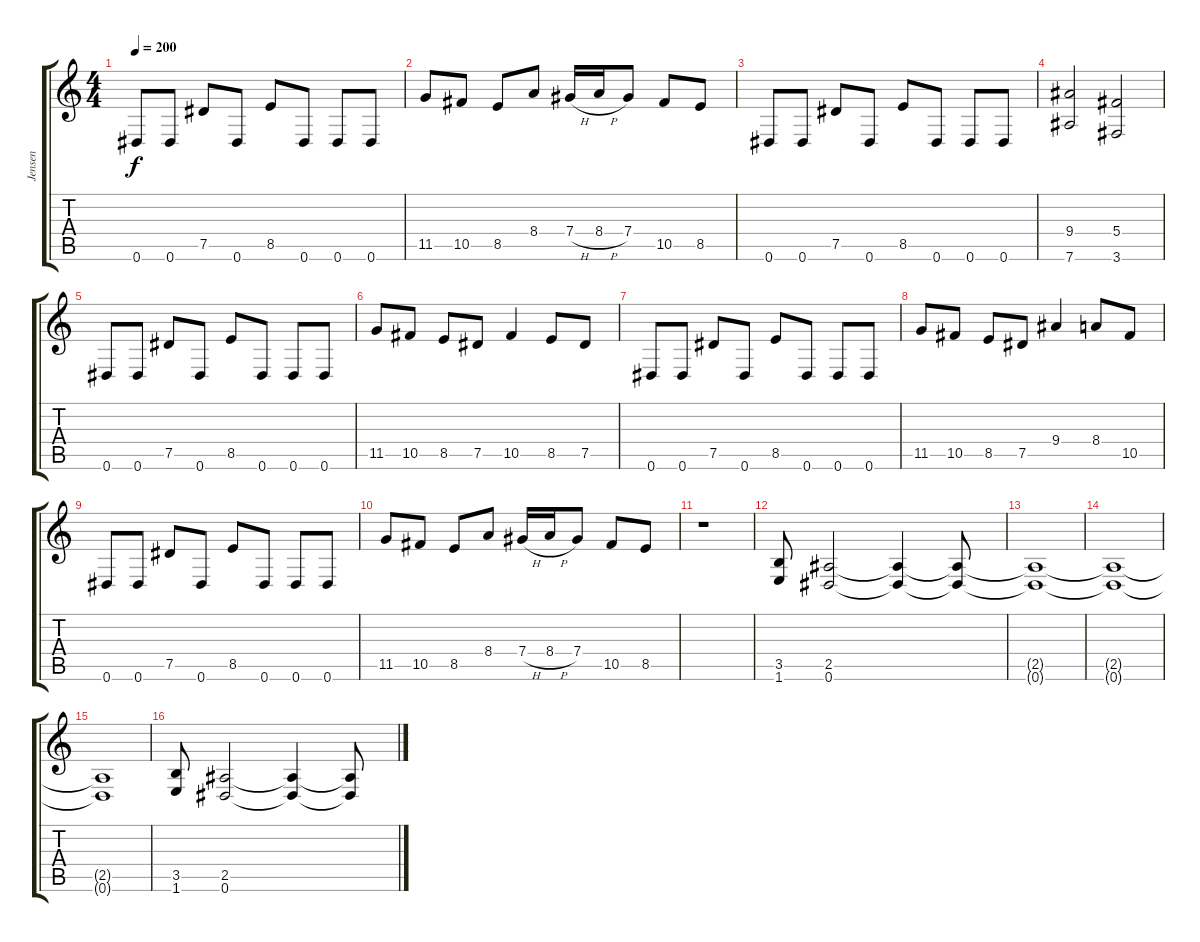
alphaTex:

\track ("Jensen" "Jensen") {instrument overdrivenguitar}
\staff {score tabs}
\tuning (Eb4 Bb3 Gb3 Db3 Ab2 Eb2) {hide}
\ts (4 4)
\tempo 200
\clef g2
\ks c
0.6.8{dy f} 0.6.8 7.5.8 0.6.8 8.5.8 0.6.8 0.6.8 0.6.8 |
11.5.8 10.5.8 8.5.8 8.4.8 7.4{h}.16 8.4{h}.16 7.4.8 10.5.8 8.5.8 |
0.6.8 0.6.8 7.5.8 0.6.8 8.5.8 0.6.8 0.6.8 0.6.8 |
(9.4 7.6).2 (5.4 3.6).2 |
0.6.8 0.6.8 7.5.8 0.6.8 8.5.8 0.6.8 0.6.8 0.6.8 |
11.5.8 10.5.8 8.5.8 7.5.8 10.5.4 8.5.8 7.5.8 |
0.6.8 0.6.8 7.5.8 0.6.8 8.5.8 0.6.8 0.6.8 0.6.8 |
11.5.8 10.5.8 8.5.8 7.5.8 9.4.4 8.4.8 10.5.8 |
0.6.8 0.6.8 7.5.8 0.6.8 8.5.8 0.6.8 0.6.8 0.6.8 |
11.5.8 10.5.8 8.5.8 8.4.8 7.4{h}.16 8.4{h}.16 7.4.8 10.5.8 8.5.8 |
r.1 |
(3.5 1.6).8 (2.5 0.6).2 (2.5{t} 0.6{t}).4 (2.5{t} 0.6{t}).8 |
(2.5{t} 0.6{t}).1 |
(2.5{t} 0.6{t}).1 |
(2.5{t} 0.6{t}).1 |
(3.5 1.6).8 (2.5 0.6).2 (2.5{t} 0.6{t}).4 (2.5{t} 0.6{t}).8
